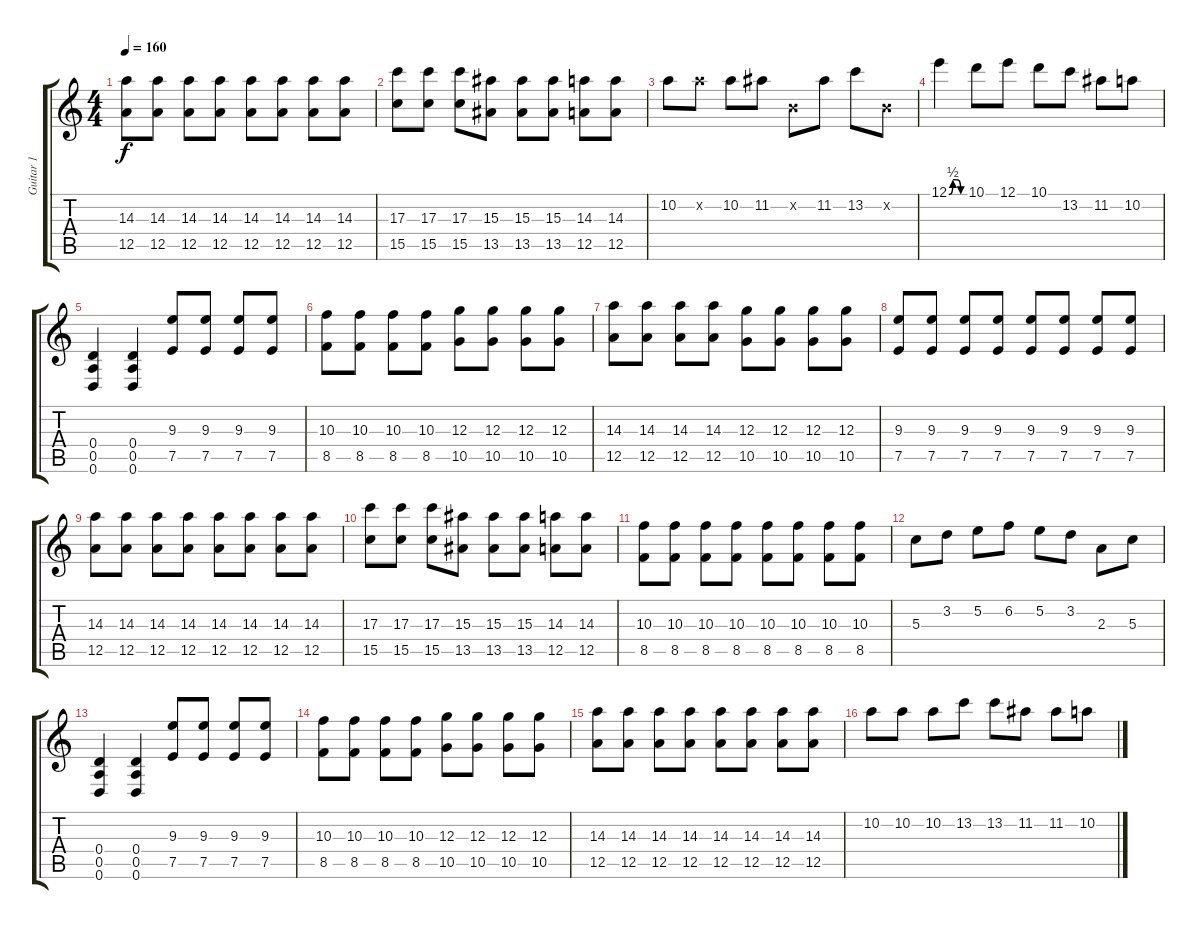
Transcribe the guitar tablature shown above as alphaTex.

\track ("Guitar 1" "Guitar 1") {instrument overdrivenguitar}
\staff {score tabs}
\tuning (E4 B3 G3 D3 A2 D2) {hide}
\ts (4 4)
\tempo 160
\clef g2
\ks c
(14.3 12.5).8{dy f} (14.3 12.5).8 (14.3 12.5).8 (14.3 12.5).8 (14.3 12.5).8 (14.3 12.5).8 (14.3 12.5).8 (14.3 12.5).8 |
(17.3 15.5).8 (17.3 15.5).8 (17.3 15.5).8 (15.3 13.5).8 (15.3 13.5).8 (15.3 13.5).8 (14.3 12.5).8 (14.3 12.5).8 |
10.2.8 10.2{x}.8 10.2.8 11.2.8 0.2{x}.8 11.2.8 13.2.8 0.2{x}.8 |
12.1{be (custom 0 0 15 2 30 2 45 0 60 0)}.4 10.1.8 12.1.8 10.1.8 13.2.8 11.2.8 10.2.8 |
(0.4 0.5 0.6).4 (0.4 0.5 0.6).4 (9.3 7.5).8 (9.3 7.5).8 (9.3 7.5).8 (9.3 7.5).8 |
(10.3 8.5).8 (10.3 8.5).8 (10.3 8.5).8 (10.3 8.5).8 (12.3 10.5).8 (12.3 10.5).8 (12.3 10.5).8 (12.3 10.5).8 |
(14.3 12.5).8 (14.3 12.5).8 (14.3 12.5).8 (14.3 12.5).8 (12.3 10.5).8 (12.3 10.5).8 (12.3 10.5).8 (12.3 10.5).8 |
(9.3 7.5).8 (9.3 7.5).8 (9.3 7.5).8 (9.3 7.5).8 (9.3 7.5).8 (9.3 7.5).8 (9.3 7.5).8 (9.3 7.5).8 |
(14.3 12.5).8 (14.3 12.5).8 (14.3 12.5).8 (14.3 12.5).8 (14.3 12.5).8 (14.3 12.5).8 (14.3 12.5).8 (14.3 12.5).8 |
(17.3 15.5).8 (17.3 15.5).8 (17.3 15.5).8 (15.3 13.5).8 (15.3 13.5).8 (15.3 13.5).8 (14.3 12.5).8 (14.3 12.5).8 |
(10.3 8.5).8 (10.3 8.5).8 (10.3 8.5).8 (10.3 8.5).8 (10.3 8.5).8 (10.3 8.5).8 (10.3 8.5).8 (10.3 8.5).8 |
5.3.8 3.2.8 5.2.8 6.2.8 5.2.8 3.2.8 2.3.8 5.3.8 |
(0.4 0.5 0.6).4 (0.4 0.5 0.6).4 (9.3 7.5).8 (9.3 7.5).8 (9.3 7.5).8 (9.3 7.5).8 |
(10.3 8.5).8 (10.3 8.5).8 (10.3 8.5).8 (10.3 8.5).8 (12.3 10.5).8 (12.3 10.5).8 (12.3 10.5).8 (12.3 10.5).8 |
(14.3 12.5).8 (14.3 12.5).8 (14.3 12.5).8 (14.3 12.5).8 (14.3 12.5).8 (14.3 12.5).8 (14.3 12.5).8 (14.3 12.5).8 |
10.2.8 10.2.8 10.2.8 13.2.8 13.2.8 11.2.8 11.2.8 10.2.8
